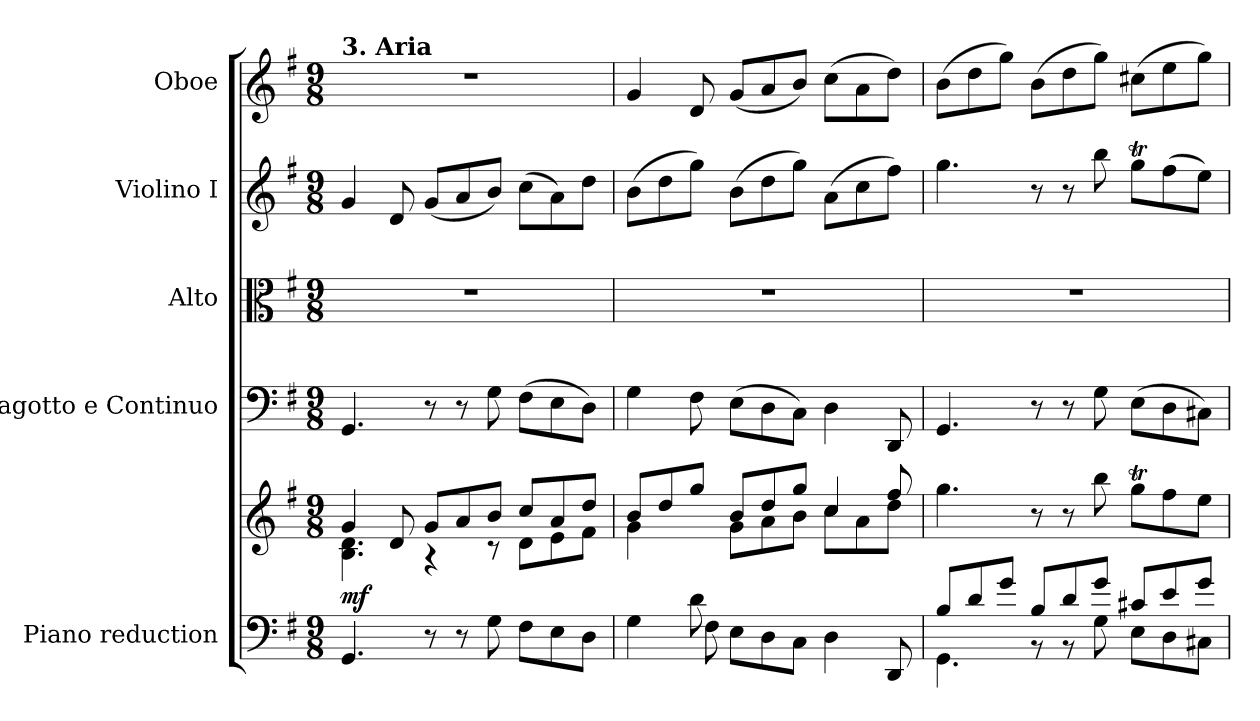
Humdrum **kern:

**kern	**kern	**dynam	**kern	**kern	**kern	**kern
*part5	*part5	*part5	*part4	*part3	*part2	*part1
*staff6	*staff5	*staff5/6	*staff4	*staff3	*staff2	*staff1
*I"Piano reduction	*	*	*I"Fagotto e Continuo	*I"Alto	*I"Violino I	*I"Oboe
*I'Pno	*	*	*	*	*	*I'Ob
*stria5	*stria5	*	*	*	*	*
*clefF4	*clefG2	*	*clefF4	*clefC3	*clefG2	*clefG2
*k[f#]	*k[f#]	*	*k[f#]	*k[f#]	*k[f#]	*k[f#]
*M9/8	*M9/8	*	*M9/8	*M9/8	*M9/8	*M9/8
=1	=1	=1	=1	=1	=1	=1
*	*^	*	*	*	*	*
!	!	!	!	!	!	!	!LO:TX:a:B:t=3. Aria
!	!	!	!LO:DY:b	!	!	!	!
4.GG/	4g/	4.B\ 4.d\	mf	4.GG/	8%9r	4g/	8%9r
.	8d/	.	.	.	.	8d/	.
8r	8g/L	4r	.	8r	.	(8g/L	.
8r	8a/	.	.	8r	.	8a/	.
8G\	8b/J	8r	.	8G\	.	8b/J)	.
8F#\L	8cc/L	8d\L	.	(8F#\L	.	(8cc\L	.
8E\	8a/	8e\	.	8E\	.	8a\)	.
8D\J	8dd/J	8f#\J	.	8D\J)	.	8dd\J	.
=2	=2	=2	=2	=2	=2	=2	=2
*^	*	*	*	*	*	*	*
4ryy	4G\	8b/L	4g\	.	4G\	8%9r	(8b\L	4g/
.	.	8dd/	.	.	.	.	8dd\	.
8d\	8F#\	8gg/J	8ryy	.	8F#\	.	8gg\J)	8d/
2.ryy	8E\L	8b/L	8g\L	.	(8E\L	.	(8b\L	(8g/L
.	8D\	8dd/	8a\	.	8D\	.	8dd\	8a/
.	8C\J	8gg/J	8b\J	.	8C\J)	.	8gg\J)	8b/J)
.	4D\	4cc/	8cc\L	.	4D\	.	(8a\L	(8cc\L
.	.	.	8a\	.	.	.	8cc\	8a\
.	8DD/	8ff#/	8dd\J	.	8DD/	.	8ff#\J)	8dd\J)
*	*	*v	*v	*	*	*	*	*
=3	=3	=3	=3	=3	=3	=3	=3
8B/L	4.GG\	4.gg\	.	4.GG/	8%9r	4.gg\	(8b\L
8d/	.	.	.	.	.	.	8dd\
8g/J	.	.	.	.	.	.	8gg\J)
8B/L	8r	8r	.	8r	.	8r	(8b\L
8d/	8r	8r	.	8r	.	8r	8dd\
8g/J	8G\	8bb\	.	8G\	.	8bb\	8gg\J)
8c#X/L	8E\L	8ggT\L	.	(8E\L	.	8ggT\L	(8cc#X\L
8e/	8D\	8ff#\	.	8D\	.	(8ff#\	8ee\
8g/J	8C#X\J	8ee\J	.	8C#X\J)	.	8ee\J)	8gg\J)
*v	*v	*	*	*	*	*	*
=	=	=	=	=	=	=
*-	*-	*-	*-	*-	*-	*-
